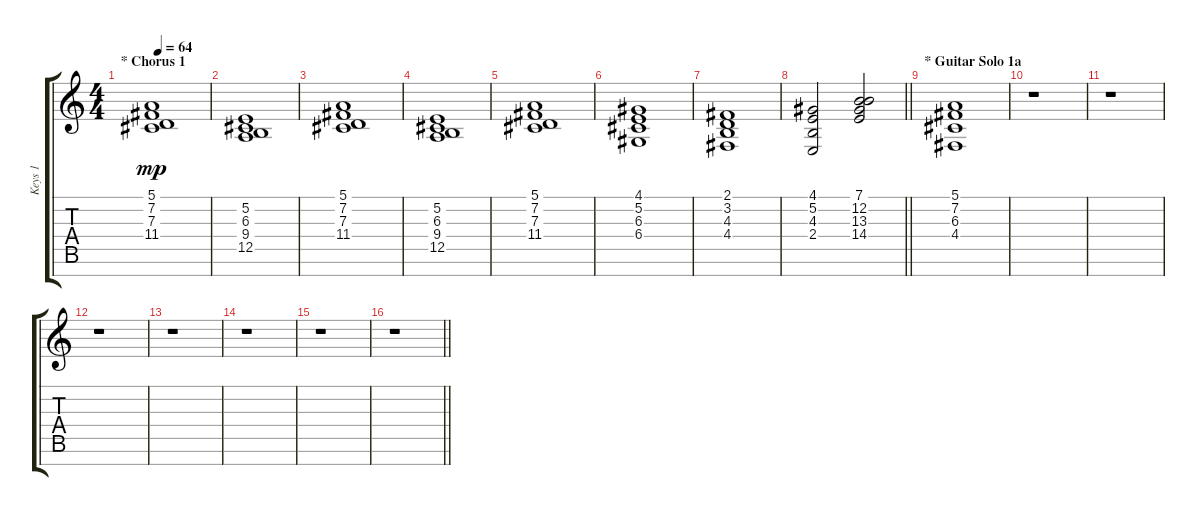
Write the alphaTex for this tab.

\track ("Keys 1" "Keys 1") {instrument drawbarorgan}
\staff {score tabs}
\tuning (E4 B3 G3 D3 A2 E2 B1) {hide}
\ts (4 4)
\section ("" "* Chorus 1")
\tempo 64
\clef g2
\ks c
(5.1 7.2 7.3 11.4).1{dy mp instrument choiraahs} |
(5.2 6.3 9.4 12.5).1 |
(5.1 7.2 7.3 11.4).1 |
(5.2 6.3 9.4 12.5).1 |
(5.1 7.2 7.3 11.4).1 |
(4.1 5.2 6.3 6.4).1 |
(2.1 3.2 4.3 4.4).1 |
\barLineRight lightlight
(4.1 5.2 4.3 2.4).2 (7.1 12.2 13.3 14.4).2 |
\section ("" "* Guitar Solo 1a")
(5.1 7.2 6.3 4.4).1 |
r.1 |
r.1 |
r.1 |
r.1 |
r.1 |
r.1 |
\barLineRight lightlight
r.1
